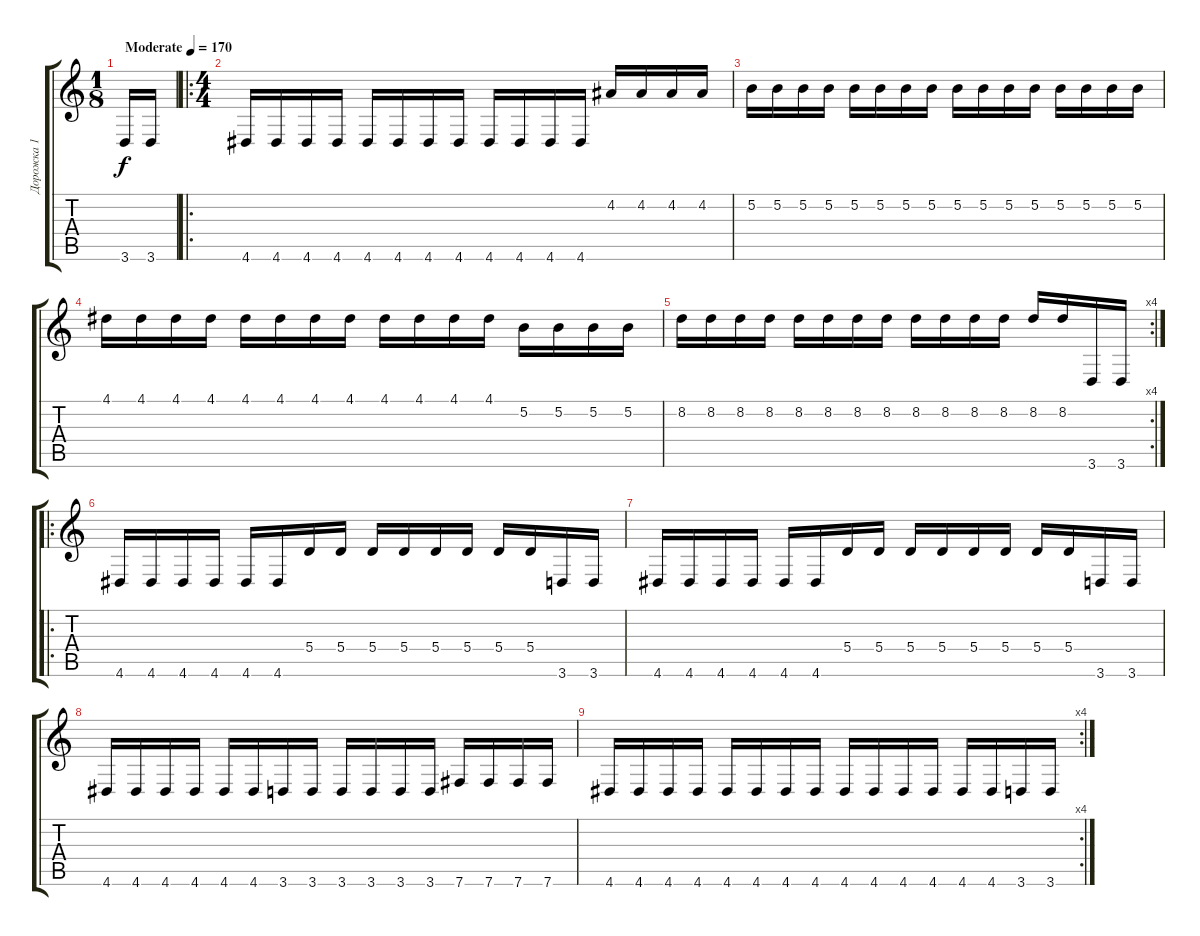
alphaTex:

\track ("Дорожка 1" "Дорожка 1") {instrument distortionguitar}
\staff {score tabs}
\tuning (B3 Gb3 D3 A2 E2 B1) {hide}
\ts (1 8)
\tempo (170 "Moderate")
\clef g2
\ks c
3.6.16{dy f instrument distortionguitar} 3.6.16 |
\ro
\ts (4 4)
4.6.16 4.6.16 4.6.16 4.6.16 4.6.16 4.6.16 4.6.16 4.6.16 4.6.16 4.6.16 4.6.16 4.6.16 4.2.16 4.2.16 4.2.16 4.2.16 |
5.2.16 5.2.16 5.2.16 5.2.16 5.2.16 5.2.16 5.2.16 5.2.16 5.2.16 5.2.16 5.2.16 5.2.16 5.2.16 5.2.16 5.2.16 5.2.16 |
4.1.16 4.1.16 4.1.16 4.1.16 4.1.16 4.1.16 4.1.16 4.1.16 4.1.16 4.1.16 4.1.16 4.1.16 5.2.16 5.2.16 5.2.16 5.2.16 |
\rc 4
8.2.16 8.2.16 8.2.16 8.2.16 8.2.16 8.2.16 8.2.16 8.2.16 8.2.16 8.2.16 8.2.16 8.2.16 8.2.16 8.2.16 3.6.16 3.6.16 |
\ro
4.6.16 4.6.16 4.6.16 4.6.16 4.6.16 4.6.16 5.4.16 5.4.16 5.4.16 5.4.16 5.4.16 5.4.16 5.4.16 5.4.16 3.6.16 3.6.16 |
4.6.16 4.6.16 4.6.16 4.6.16 4.6.16 4.6.16 5.4.16 5.4.16 5.4.16 5.4.16 5.4.16 5.4.16 5.4.16 5.4.16 3.6.16 3.6.16 |
4.6.16 4.6.16 4.6.16 4.6.16 4.6.16 4.6.16 3.6.16 3.6.16 3.6.16 3.6.16 3.6.16 3.6.16 7.6.16 7.6.16 7.6.16 7.6.16 |
\rc 4
4.6.16 4.6.16 4.6.16 4.6.16 4.6.16 4.6.16 4.6.16 4.6.16 4.6.16 4.6.16 4.6.16 4.6.16 4.6.16 4.6.16 3.6.16 3.6.16
